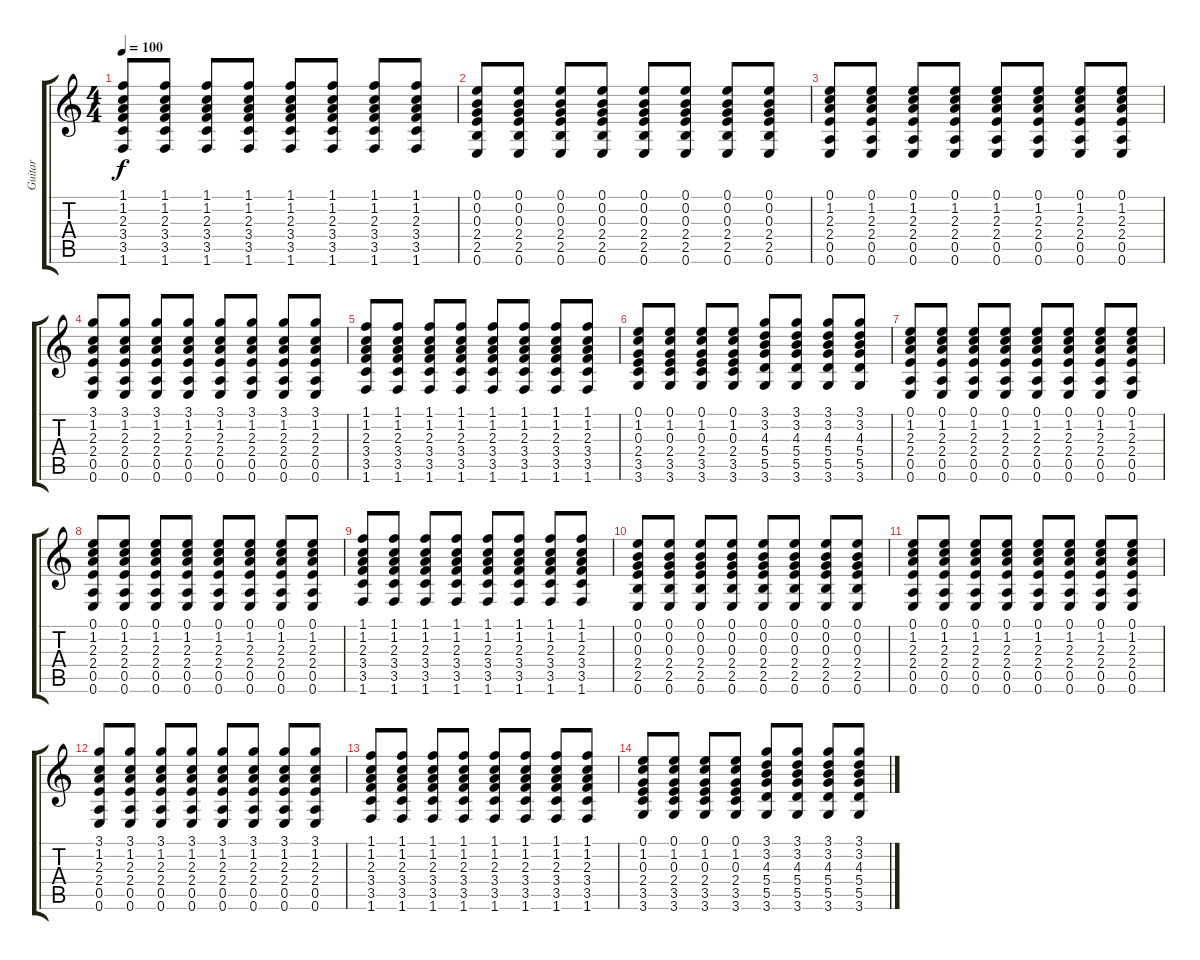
\track ("Guitar" "Guitar") {instrument acousticguitarnylon}
\staff {score tabs}
\tuning (E4 B3 G3 D3 A2 E2) {hide}
\ts (4 4)
\tempo 100
\clef g2
\ks c
(1.1 1.2 2.3 3.4 3.5 1.6).8{dy f} (1.1 1.2 2.3 3.4 3.5 1.6).8 (1.1 1.2 2.3 3.4 3.5 1.6).8 (1.1 1.2 2.3 3.4 3.5 1.6).8 (1.1 1.2 2.3 3.4 3.5 1.6).8 (1.1 1.2 2.3 3.4 3.5 1.6).8 (1.1 1.2 2.3 3.4 3.5 1.6).8 (1.1 1.2 2.3 3.4 3.5 1.6).8 |
(0.1 0.2 0.3 2.4 2.5 0.6).8 (0.1 0.2 0.3 2.4 2.5 0.6).8 (0.1 0.2 0.3 2.4 2.5 0.6).8 (0.1 0.2 0.3 2.4 2.5 0.6).8 (0.1 0.2 0.3 2.4 2.5 0.6).8 (0.1 0.2 0.3 2.4 2.5 0.6).8 (0.1 0.2 0.3 2.4 2.5 0.6).8 (0.1 0.2 0.3 2.4 2.5 0.6).8 |
(0.1 1.2 2.3 2.4 0.5 0.6).8 (0.1 1.2 2.3 2.4 0.5 0.6).8 (0.1 1.2 2.3 2.4 0.5 0.6).8 (0.1 1.2 2.3 2.4 0.5 0.6).8 (0.1 1.2 2.3 2.4 0.5 0.6).8 (0.1 1.2 2.3 2.4 0.5 0.6).8 (0.1 1.2 2.3 2.4 0.5 0.6).8 (0.1 1.2 2.3 2.4 0.5 0.6).8 |
(3.1 1.2 2.3 2.4 0.5 0.6).8 (3.1 1.2 2.3 2.4 0.5 0.6).8 (3.1 1.2 2.3 2.4 0.5 0.6).8 (3.1 1.2 2.3 2.4 0.5 0.6).8 (3.1 1.2 2.3 2.4 0.5 0.6).8 (3.1 1.2 2.3 2.4 0.5 0.6).8 (3.1 1.2 2.3 2.4 0.5 0.6).8 (3.1 1.2 2.3 2.4 0.5 0.6).8 |
(1.1 1.2 2.3 3.4 3.5 1.6).8 (1.1 1.2 2.3 3.4 3.5 1.6).8 (1.1 1.2 2.3 3.4 3.5 1.6).8 (1.1 1.2 2.3 3.4 3.5 1.6).8 (1.1 1.2 2.3 3.4 3.5 1.6).8 (1.1 1.2 2.3 3.4 3.5 1.6).8 (1.1 1.2 2.3 3.4 3.5 1.6).8 (1.1 1.2 2.3 3.4 3.5 1.6).8 |
(0.1 1.2 0.3 2.4 3.5 3.6).8 (0.1 1.2 0.3 2.4 3.5 3.6).8 (0.1 1.2 0.3 2.4 3.5 3.6).8 (0.1 1.2 0.3 2.4 3.5 3.6).8 (3.1 3.2 4.3 5.4 5.5 3.6).8 (3.1 3.2 4.3 5.4 5.5 3.6).8 (3.1 3.2 4.3 5.4 5.5 3.6).8 (3.1 3.2 4.3 5.4 5.5 3.6).8 |
(0.1 1.2 2.3 2.4 0.5 0.6).8 (0.1 1.2 2.3 2.4 0.5 0.6).8 (0.1 1.2 2.3 2.4 0.5 0.6).8 (0.1 1.2 2.3 2.4 0.5 0.6).8 (0.1 1.2 2.3 2.4 0.5 0.6).8 (0.1 1.2 2.3 2.4 0.5 0.6).8 (0.1 1.2 2.3 2.4 0.5 0.6).8 (0.1 1.2 2.3 2.4 0.5 0.6).8 |
(0.1 1.2 2.3 2.4 0.5 0.6).8 (0.1 1.2 2.3 2.4 0.5 0.6).8 (0.1 1.2 2.3 2.4 0.5 0.6).8 (0.1 1.2 2.3 2.4 0.5 0.6).8 (0.1 1.2 2.3 2.4 0.5 0.6).8 (0.1 1.2 2.3 2.4 0.5 0.6).8 (0.1 1.2 2.3 2.4 0.5 0.6).8 (0.1 1.2 2.3 2.4 0.5 0.6).8 |
(1.1 1.2 2.3 3.4 3.5 1.6).8 (1.1 1.2 2.3 3.4 3.5 1.6).8 (1.1 1.2 2.3 3.4 3.5 1.6).8 (1.1 1.2 2.3 3.4 3.5 1.6).8 (1.1 1.2 2.3 3.4 3.5 1.6).8 (1.1 1.2 2.3 3.4 3.5 1.6).8 (1.1 1.2 2.3 3.4 3.5 1.6).8 (1.1 1.2 2.3 3.4 3.5 1.6).8 |
(0.1 0.2 0.3 2.4 2.5 0.6).8 (0.1 0.2 0.3 2.4 2.5 0.6).8 (0.1 0.2 0.3 2.4 2.5 0.6).8 (0.1 0.2 0.3 2.4 2.5 0.6).8 (0.1 0.2 0.3 2.4 2.5 0.6).8 (0.1 0.2 0.3 2.4 2.5 0.6).8 (0.1 0.2 0.3 2.4 2.5 0.6).8 (0.1 0.2 0.3 2.4 2.5 0.6).8 |
(0.1 1.2 2.3 2.4 0.5 0.6).8 (0.1 1.2 2.3 2.4 0.5 0.6).8 (0.1 1.2 2.3 2.4 0.5 0.6).8 (0.1 1.2 2.3 2.4 0.5 0.6).8 (0.1 1.2 2.3 2.4 0.5 0.6).8 (0.1 1.2 2.3 2.4 0.5 0.6).8 (0.1 1.2 2.3 2.4 0.5 0.6).8 (0.1 1.2 2.3 2.4 0.5 0.6).8 |
(3.1 1.2 2.3 2.4 0.5 0.6).8 (3.1 1.2 2.3 2.4 0.5 0.6).8 (3.1 1.2 2.3 2.4 0.5 0.6).8 (3.1 1.2 2.3 2.4 0.5 0.6).8 (3.1 1.2 2.3 2.4 0.5 0.6).8 (3.1 1.2 2.3 2.4 0.5 0.6).8 (3.1 1.2 2.3 2.4 0.5 0.6).8 (3.1 1.2 2.3 2.4 0.5 0.6).8 |
(1.1 1.2 2.3 3.4 3.5 1.6).8 (1.1 1.2 2.3 3.4 3.5 1.6).8 (1.1 1.2 2.3 3.4 3.5 1.6).8 (1.1 1.2 2.3 3.4 3.5 1.6).8 (1.1 1.2 2.3 3.4 3.5 1.6).8 (1.1 1.2 2.3 3.4 3.5 1.6).8 (1.1 1.2 2.3 3.4 3.5 1.6).8 (1.1 1.2 2.3 3.4 3.5 1.6).8 |
(0.1 1.2 0.3 2.4 3.5 3.6).8 (0.1 1.2 0.3 2.4 3.5 3.6).8 (0.1 1.2 0.3 2.4 3.5 3.6).8 (0.1 1.2 0.3 2.4 3.5 3.6).8 (3.1 3.2 4.3 5.4 5.5 3.6).8 (3.1 3.2 4.3 5.4 5.5 3.6).8 (3.1 3.2 4.3 5.4 5.5 3.6).8 (3.1 3.2 4.3 5.4 5.5 3.6).8
